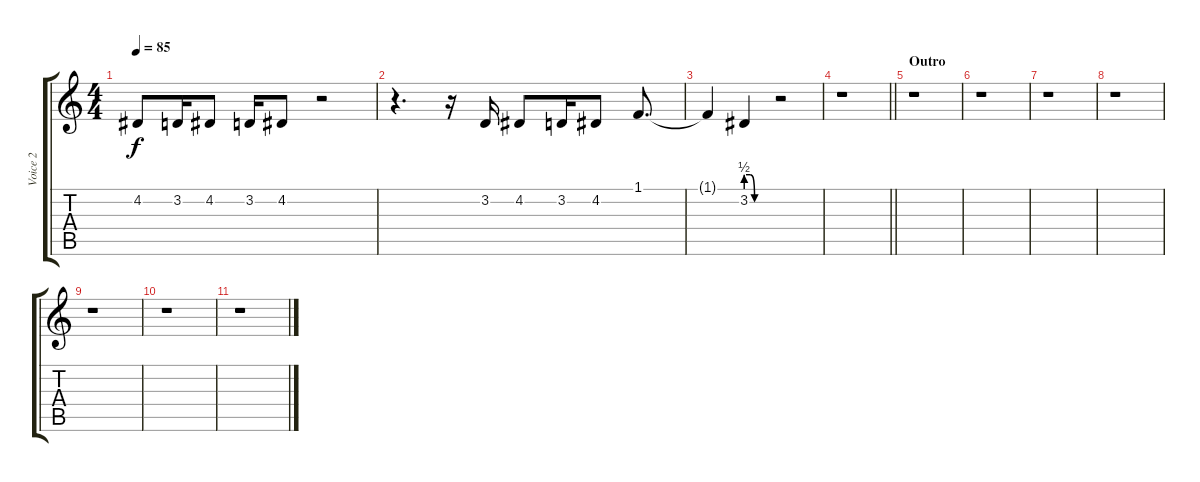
\track ("Voice 2" "Voice 2") {instrument tenorsax}
\staff {score tabs}
\tuning (E4 B3 G3 D3 A2 E2) {hide}
\ts (4 4)
\tempo 85
\clef g2
\ks c
4.2.8{dy f} 3.2.16 4.2.8 3.2.16 4.2.8 r.2 |
r.4{d} r.16 3.2.16 4.2.8 3.2.16 4.2.8 1.1.8{d} |
1.1{t}.4 3.2{be (custom 0 2 10 2 20 0 40 0 60 0)}.4 r.2 |
\barLineRight lightlight
r.1 |
\section ("" "Outro")
r.1 |
r.1 |
r.1 |
r.1 |
r.1 |
r.1 |
r.1
